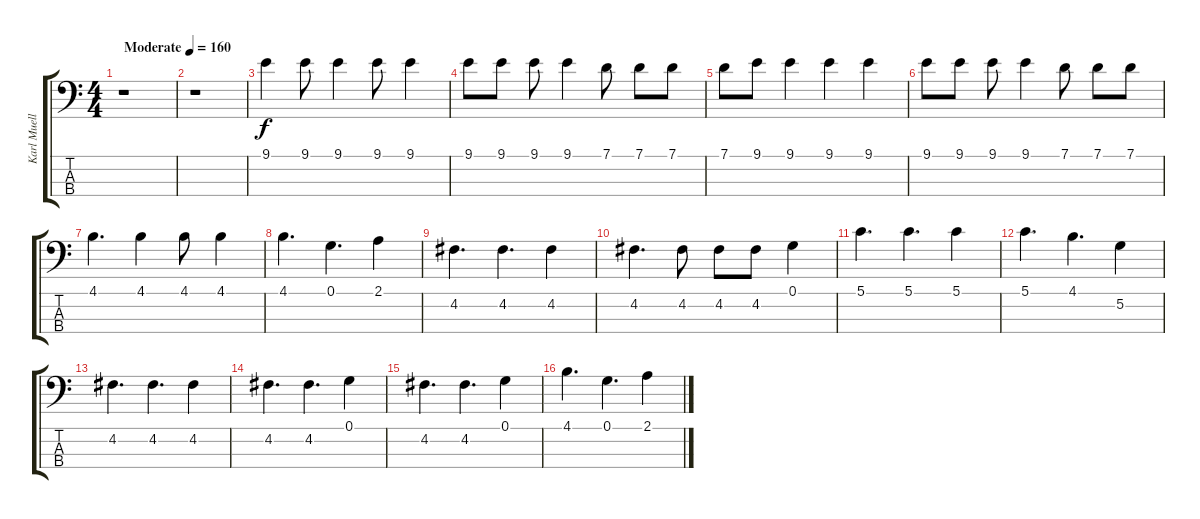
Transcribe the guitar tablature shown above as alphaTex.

\track ("Karl Mueller" "Karl Muell") {instrument electricbasspick}
\staff {score tabs}
\tuning (G2 D2 A1 E1) {hide}
\ts (4 4)
\tempo (160 "Moderate")
\clef f4
\ks c
r.1{dy f instrument electricbasspick} |
r.1 |
9.1.4 9.1.8 9.1.4 9.1.8 9.1.4 |
9.1.8 9.1.8 9.1.8 9.1.4 7.1.8 7.1.8 7.1.8 |
7.1.8 9.1.8 9.1.4 9.1.4 9.1.4 |
9.1.8 9.1.8 9.1.8 9.1.4 7.1.8 7.1.8 7.1.8 |
4.1.4{d} 4.1.4 4.1.8 4.1.4 |
4.1.4{d} 0.1.4{d} 2.1.4 |
4.2.4{d} 4.2.4{d} 4.2.4 |
4.2.4{d} 4.2.8 4.2.8 4.2.8 0.1.4 |
5.1.4{d} 5.1.4{d} 5.1.4 |
5.1.4{d} 4.1.4{d} 5.2.4 |
4.2.4{d} 4.2.4{d} 4.2.4 |
4.2.4{d} 4.2.4{d} 0.1.4 |
4.2.4{d} 4.2.4{d} 0.1.4 |
4.1.4{d} 0.1.4{d} 2.1.4
